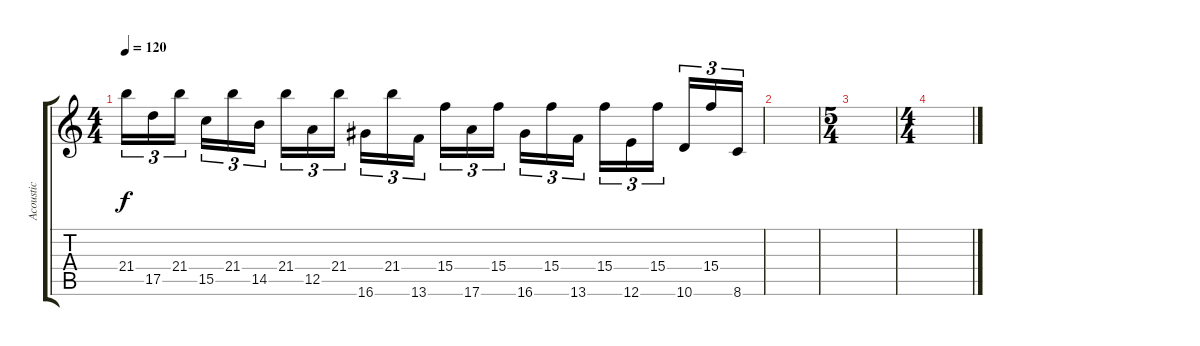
\track ("Acoustic" "Acoustic") {instrument acousticguitarsteel}
\staff {score tabs}
\tuning (E4 B3 G3 D3 A2 E2) {hide}
\ts (4 4)
\tempo 120
\clef g2
\ks c
21.4.16{tu (3 2) dy f instrument overdrivenguitar} 17.5.16{tu (3 2)} 21.4.16{tu (3 2)} 15.5.16{tu (3 2)} 21.4.16{tu (3 2)} 14.5.16{tu (3 2)} 21.4.16{tu (3 2)} 12.5.16{tu (3 2)} 21.4.16{tu (3 2)} 16.6.16{tu (3 2)} 21.4.16{tu (3 2)} 13.6.16{tu (3 2)} 15.4.16{tu (3 2)} 17.6.16{tu (3 2)} 15.4.16{tu (3 2)} 16.6.16{tu (3 2)} 15.4.16{tu (3 2)} 13.6.16{tu (3 2)} 15.4.16{tu (3 2)} 12.6.16{tu (3 2)} 15.4.16{tu (3 2)} 10.6.16{tu (3 2)} 15.4.16{tu (3 2)} 8.6.16{tu (3 2)} |
|
\ts (5 4)
|
\ts (4 4)
